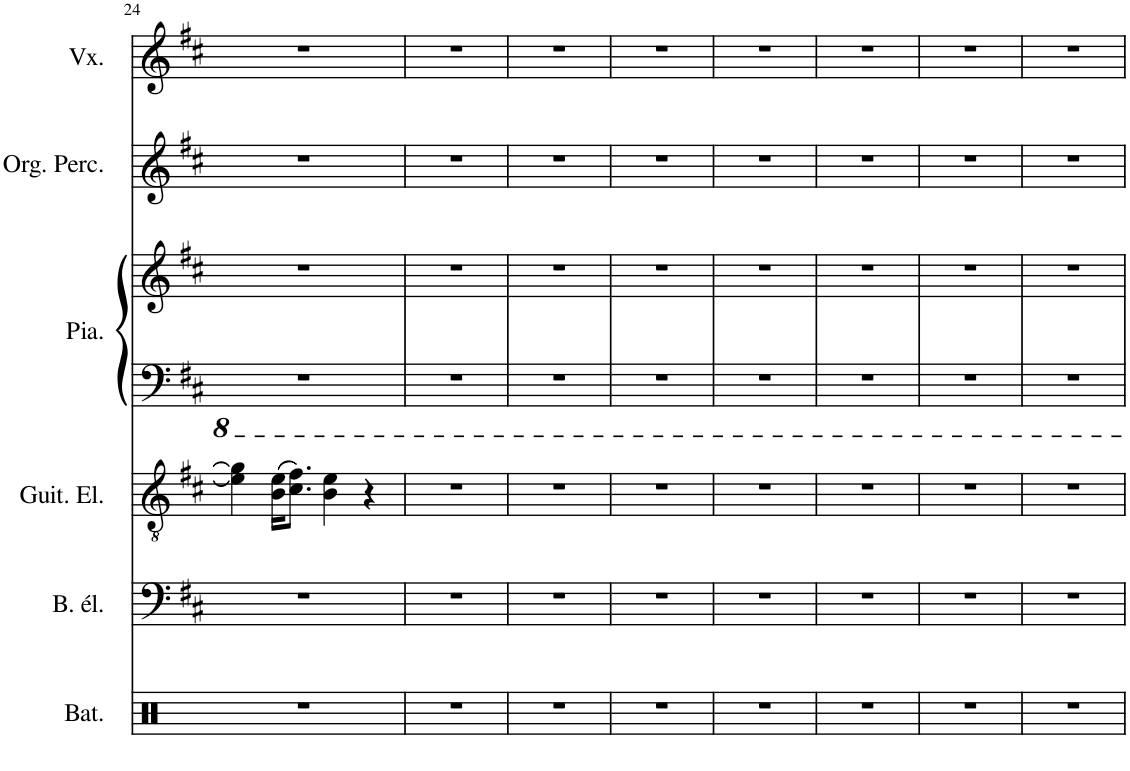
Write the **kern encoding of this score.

**kern	**kern	**kern	**kern	**kern	**kern	**kern
*part6	*part5	*part4	*part3	*part3	*part2	*part1
*staff7	*staff6	*staff5	*staff4	*staff3	*staff2	*staff1
*I"Batterie	*I"Basse électrique	*I"Guitare électrique	*I"Piano	*	*I"Orgue percussif	*I"Voix
*I'Bat.	*I'B. él.	*I'Guit. El.	*I'Pia.	*	*I'Org. Perc.	*I'Vx.
!!LO:PB:g=z
*clefX	*clefF4	*clefGv2	*clefF4	*clefG2	*clefG2	*clefG2
*	*Trd7c12	*	*	*	*	*
*k[]	*k[f#c#]	*k[f#c#]	*k[f#c#]	*k[f#c#]	*k[f#c#]	*k[f#c#]
*M2/2	*M2/2	*M2/2	*M2/2	*M2/2	*M2/2	*M2/2
*met(c|)	*met(c|)	*met(c|)	*met(c|)	*met(c|)	*met(c|)	*met(c|)
=24	=24	=24	=24	=24	=24	=24
1r	1r	4e\] 4g#\]	1r	1r	1r	1r
.	.	(16B\ 16e\KL	.	.	.	.
.	.	8.c#\ 8.f#\J)	.	.	.	.
.	.	4B\ 4e\	.	.	.	.
.	.	4r	.	.	.	.
=25	=25	=25	=25	=25	=25	=25
1r	1r	1r	1r	1r	1r	1r
=26	=26	=26	=26	=26	=26	=26
1r	1r	1r	1r	1r	1r	1r
=27	=27	=27	=27	=27	=27	=27
1r	1r	1r	1r	1r	1r	1r
=28	=28	=28	=28	=28	=28	=28
1r	1r	1r	1r	1r	1r	1r
=29	=29	=29	=29	=29	=29	=29
1r	1r	1r	1r	1r	1r	1r
=30	=30	=30	=30	=30	=30	=30
1r	1r	1r	1r	1r	1r	1r
=31	=31	=31	=31	=31	=31	=31
1r	1r	1r	1r	1r	1r	1r
=	=	=	=	=	=	=
*-	*-	*-	*-	*-	*-	*-
